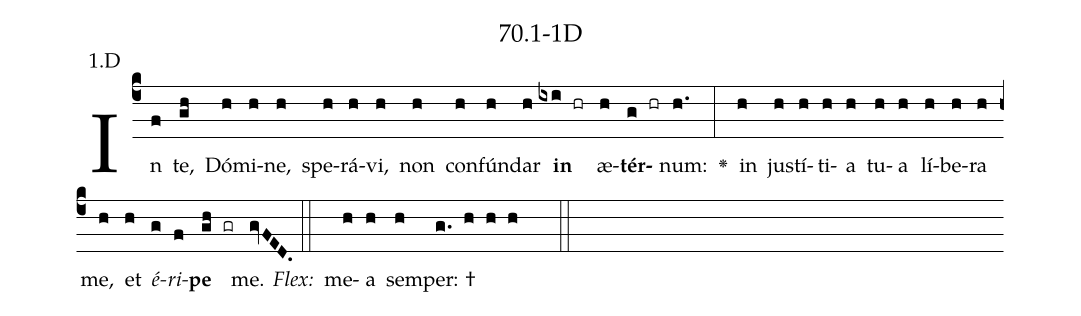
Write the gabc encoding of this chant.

name: 70.1-1D;
annotation: 1.D;
%%
(c4)In(f) te,(gh) Dó(h)mi(h)ne,(h) spe(h)rá(h)vi,(h) non(h) con(h)fún(h)dar(h) <b>in</b>(ixi hr) æ(h)<b>tér</b>(g hr)num:(h.) <v>\greheightstar</v>(:) in(h) jus(h)tí(h)ti(h)a(h) tu(h)a(h) lí(h)be(h)ra(h) me,(h) et(h) <i>é</i>(g)<i>ri</i>(f)<b>pe</b>(gh gr) me.(gvFED.) (::)
<i>Flex:</i>()  me(h)a(h) sem(h)per: †(g. h h h  ::)

%E(h) u(h) o(g) u(f) a(gh) e.(gvFED.) (::)
